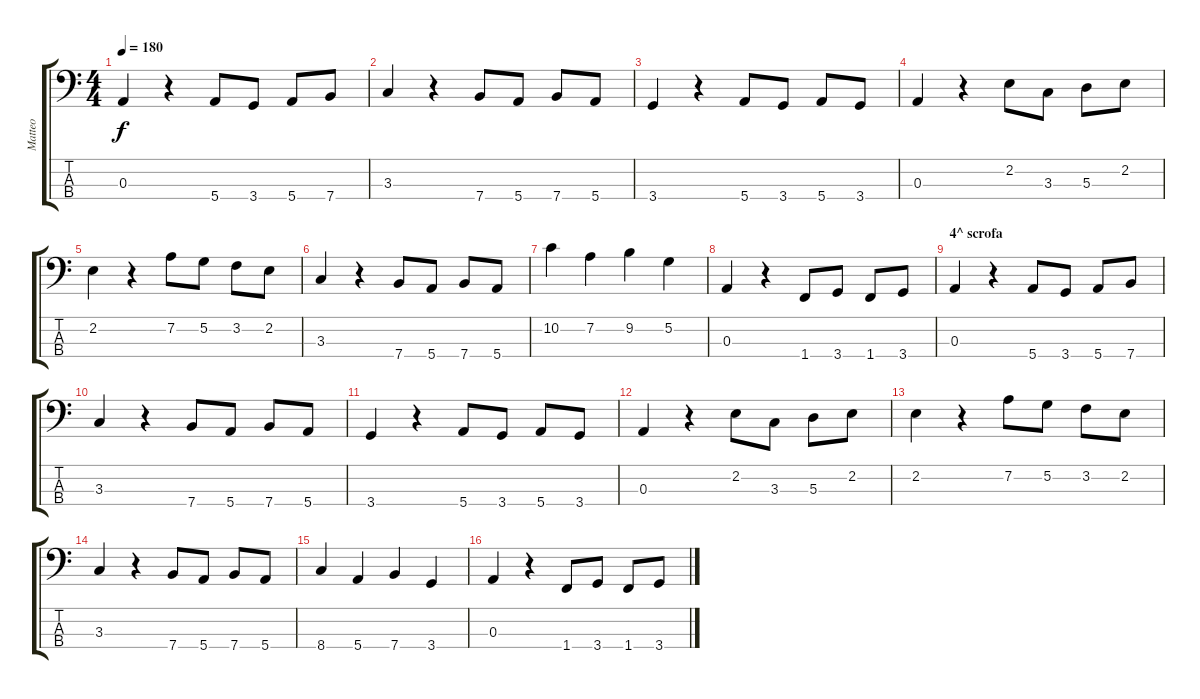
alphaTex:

\track ("Matteo" "Matteo") {instrument slapbass2}
\staff {score tabs}
\tuning (G2 D2 A1 E1) {hide}
\ts (4 4)
\tempo 180
\clef f4
\ks c
0.3.4{dy f} r.4 5.4.8 3.4.8 5.4.8 7.4.8 |
3.3.4 r.4 7.4.8 5.4.8 7.4.8 5.4.8 |
3.4.4 r.4 5.4.8 3.4.8 5.4.8 3.4.8 |
0.3.4 r.4 2.2.8 3.3.8 5.3.8 2.2.8 |
2.2.4 r.4 7.2.8 5.2.8 3.2.8 2.2.8 |
3.3.4 r.4 7.4.8 5.4.8 7.4.8 5.4.8 |
10.2.4 7.2.4 9.2.4 5.2.4 |
0.3.4 r.4 1.4.8 3.4.8 1.4.8 3.4.8 |
\section ("" "4^ scrofa")
0.3.4 r.4 5.4.8 3.4.8 5.4.8 7.4.8 |
3.3.4 r.4 7.4.8 5.4.8 7.4.8 5.4.8 |
3.4.4 r.4 5.4.8 3.4.8 5.4.8 3.4.8 |
0.3.4 r.4 2.2.8 3.3.8 5.3.8 2.2.8 |
2.2.4 r.4 7.2.8 5.2.8 3.2.8 2.2.8 |
3.3.4 r.4 7.4.8 5.4.8 7.4.8 5.4.8 |
8.4.4 5.4.4 7.4.4 3.4.4 |
0.3.4 r.4 1.4.8 3.4.8 1.4.8 3.4.8
